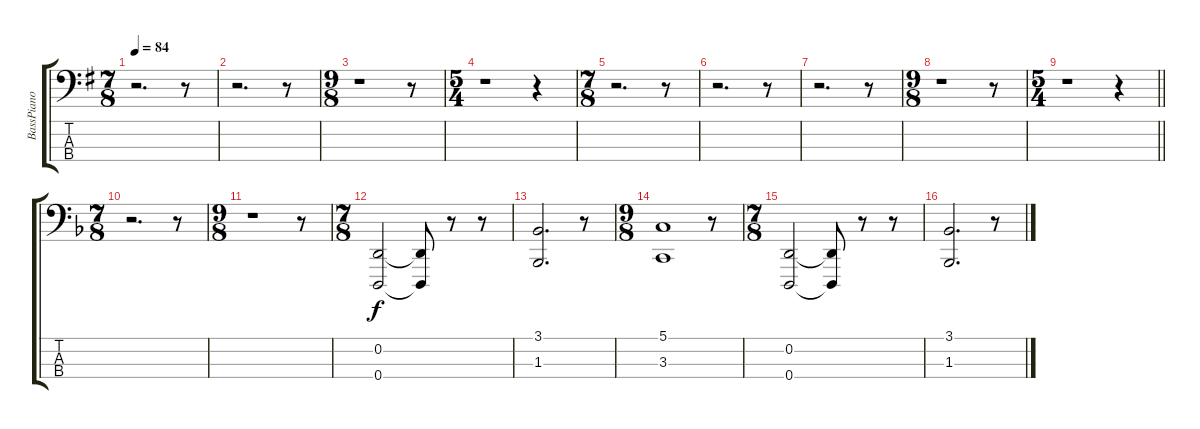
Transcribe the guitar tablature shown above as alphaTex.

\track ("BassPiano" "BassPiano") {instrument electricgrandpiano}
\staff {score tabs}
\tuning (G2 D2 A1 D1) {hide}
\ts (7 8)
\tempo 84
\clef f4
\ks eminor
r.2{d dy f} r.8 |
r.2{d} r.8 |
\ts (9 8)
r.1 r.8 |
\ts (5 4)
r.1 r.4 |
\ts (7 8)
r.2{d} r.8 |
r.2{d} r.8 |
r.2{d} r.8 |
\ts (9 8)
r.1 r.8 |
\ts (5 4)
\barLineRight lightlight
r.1 r.4 |
\ts (7 8)
\ks dminor
r.2{d} r.8 |
\ts (9 8)
r.1 r.8 |
\ts (7 8)
(0.2 0.4).2 (0.2{t} 0.4{t}).8 r.8 r.8 |
(3.1 1.3).2{d} r.8 |
\ts (9 8)
(5.1 3.3).1 r.8 |
\ts (7 8)
(0.2 0.4).2 (0.2{t} 0.4{t}).8 r.8 r.8 |
(3.1 1.3).2{d} r.8
